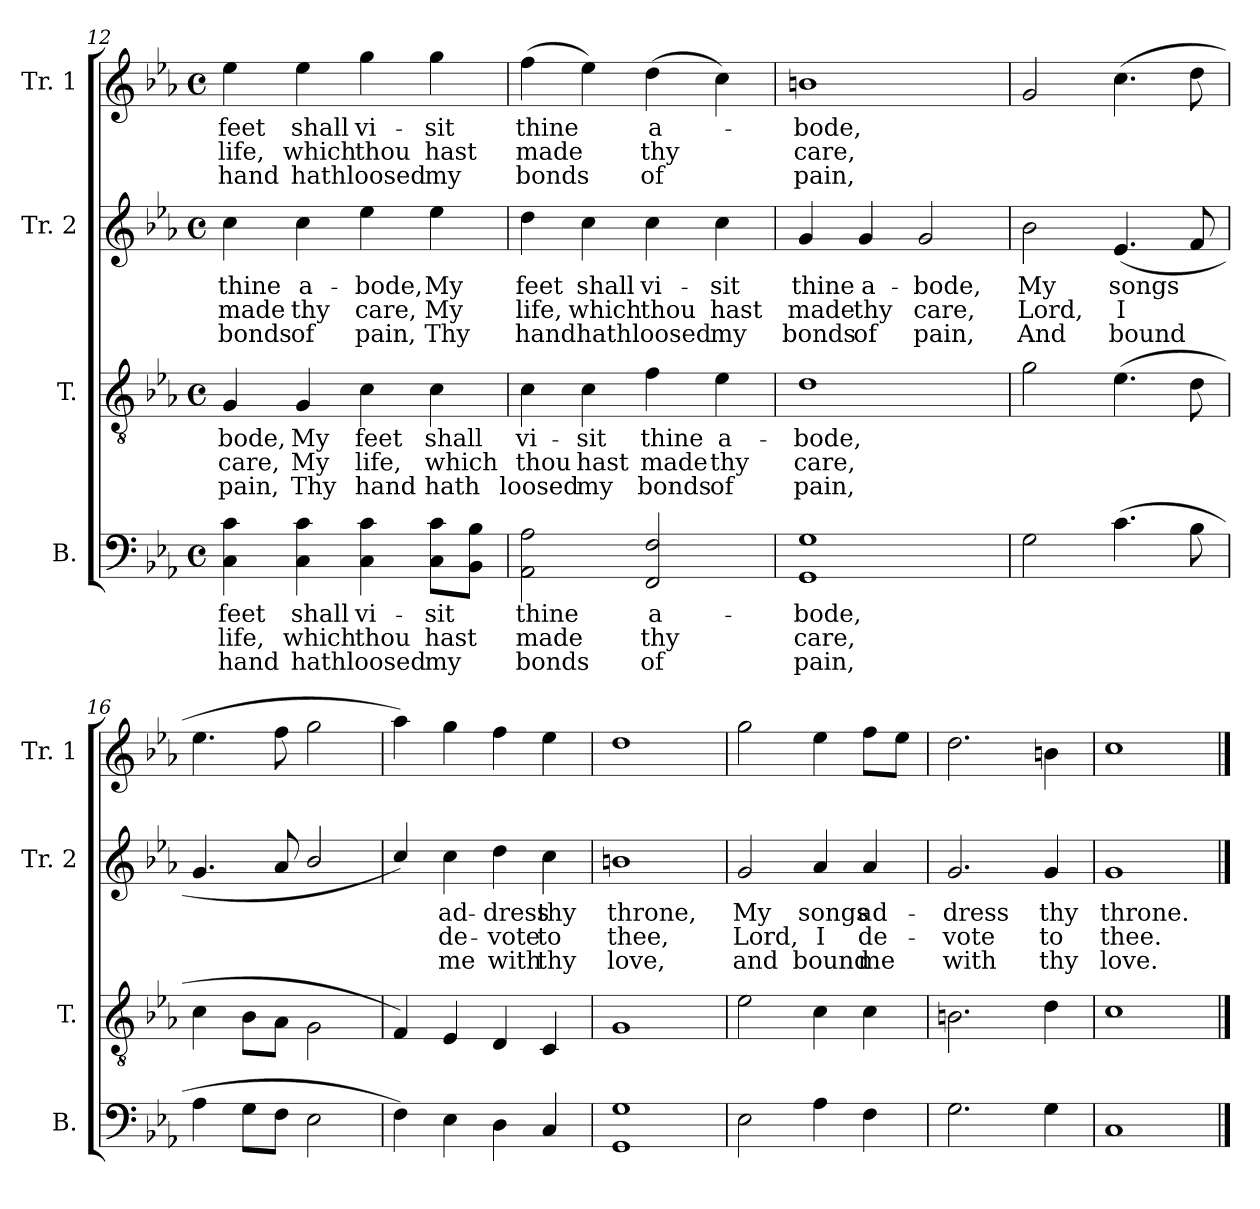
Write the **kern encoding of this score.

**kern	**text	**text	**text	**kern	**text	**text	**text	**kern	**text	**text	**text	**kern	**text	**text	**text
*part4	*part4	*part4	*part4	*part3	*part3	*part3	*part3	*part2	*part2	*part2	*part2	*part1	*part1	*part1	*part1
*staff4	*staff4	*staff4	*staff4	*staff3	*staff3	*staff3	*staff3	*staff2	*staff2	*staff2	*staff2	*staff1	*staff1	*staff1	*staff1
*I"B.	*	*	*	*I"T.	*	*	*	*I"Tr. 2	*	*	*	*I"Tr. 1	*	*	*
*I'B.	*	*	*	*I'T.	*	*	*	*I'Tr. 2	*	*	*	*I'Tr. 1	*	*	*
*clefF4	*	*	*	*clefGv2	*	*	*	*clefG2	*	*	*	*clefG2	*	*	*
*k[b-e-a-]	*	*	*	*k[b-e-a-]	*	*	*	*k[b-e-a-]	*	*	*	*k[b-e-a-]	*	*	*
*M4/4	*	*	*	*M4/4	*	*	*	*M4/4	*	*	*	*M4/4	*	*	*
*met(c)	*	*	*	*met(c)	*	*	*	*met(c)	*	*	*	*met(c)	*	*	*
=12	=12	=12	=12	=12	=12	=12	=12	=12	=12	=12	=12	=12	=12	=12	=12
!	!LO:LY:b	!LO:LY:b	!LO:LY:b	!	!LO:LY:b	!LO:LY:b	!LO:LY:b	!	!LO:LY:b	!LO:LY:b	!LO:LY:b	!	!LO:LY:b	!LO:LY:b	!LO:LY:b
4C\ 4c\	feet	life,	hand	4G/	-bode,	care,	pain,	4cc\	thine	made	bonds	4ee-\	feet	life,	hand
!	!LO:LY:b	!LO:LY:b	!LO:LY:b	!	!LO:LY:b	!LO:LY:b	!LO:LY:b	!	!LO:LY:b	!LO:LY:b	!LO:LY:b	!	!LO:LY:b	!LO:LY:b	!LO:LY:b
4C\ 4c\	shall	which	hath	4G/	My	My	Thy	4cc\	a-	thy	of	4ee-\	shall	which	hath
!	!LO:LY:b	!LO:LY:b	!LO:LY:b	!	!LO:LY:b	!LO:LY:b	!LO:LY:b	!	!LO:LY:b	!LO:LY:b	!LO:LY:b	!	!LO:LY:b	!LO:LY:b	!LO:LY:b
4C\ 4c\	vi-	thou	loosed	4c\	feet	life,	hand	4ee-\	-bode,	care,	pain,	4gg\	vi-	thou	loosed
!	!LO:LY:b	!LO:LY:b	!LO:LY:b	!	!LO:LY:b	!LO:LY:b	!LO:LY:b	!	!LO:LY:b	!LO:LY:b	!LO:LY:b	!	!LO:LY:b	!LO:LY:b	!LO:LY:b
8C\ 8c\L	-sit	hast	my	4c\	shall	which	hath	4ee-\	My	My	Thy	4gg\	-sit	hast	my
8BB-\ 8B-\J	.	.	.	.	.	.	.	.	.	.	.	.	.	.	.
=13	=13	=13	=13	=13	=13	=13	=13	=13	=13	=13	=13	=13	=13	=13	=13
!	!LO:LY:b	!LO:LY:b	!LO:LY:b	!	!LO:LY:b	!LO:LY:b	!LO:LY:b	!	!LO:LY:b	!LO:LY:b	!LO:LY:b	!	!LO:LY:b	!LO:LY:b	!LO:LY:b
2AA-\ 2A-\	thine	made	bonds	4c\	vi-	thou	loosed	4dd\	feet	life,	hand	(4ff\	thine	made	bonds
!	!	!	!	!	!LO:LY:b	!LO:LY:b	!LO:LY:b	!	!LO:LY:b	!LO:LY:b	!LO:LY:b	!	!	!	!
.	.	.	.	4c\	-sit	hast	my	4cc\	shall	which	hath	4ee-\)	.	.	.
!	!LO:LY:b	!LO:LY:b	!LO:LY:b	!	!LO:LY:b	!LO:LY:b	!LO:LY:b	!	!LO:LY:b	!LO:LY:b	!LO:LY:b	!	!LO:LY:b	!LO:LY:b	!LO:LY:b
2FF/ 2F/	a-	thy	of	4f\	thine	made	bonds	4cc\	vi-	thou	loosed	(4dd\	a-	thy	of
!	!	!	!	!	!LO:LY:b	!LO:LY:b	!LO:LY:b	!	!LO:LY:b	!LO:LY:b	!LO:LY:b	!	!	!	!
.	.	.	.	4e-\	a-	thy	of	4cc\	-sit	hast	my	4cc\)	.	.	.
=14	=14	=14	=14	=14	=14	=14	=14	=14	=14	=14	=14	=14	=14	=14	=14
!	!LO:LY:b	!LO:LY:b	!LO:LY:b	!	!LO:LY:b	!LO:LY:b	!LO:LY:b	!	!LO:LY:b	!LO:LY:b	!LO:LY:b	!	!LO:LY:b	!LO:LY:b	!LO:LY:b
1GG 1G	-bode,	care,	pain,	1d	-bode,	care,	pain,	4g/	thine	made	bonds	1bn	-bode,	care,	pain,
!	!	!	!	!	!	!	!	!	!LO:LY:b	!LO:LY:b	!LO:LY:b	!	!	!	!
.	.	.	.	.	.	.	.	4g/	a-	thy	of	.	.	.	.
!	!	!	!	!	!	!	!	!	!LO:LY:b	!LO:LY:b	!LO:LY:b	!	!	!	!
.	.	.	.	.	.	.	.	2g/	-bode,	care,	pain,	.	.	.	.
=15	=15	=15	=15	=15	=15	=15	=15	=15	=15	=15	=15	=15	=15	=15	=15
!	!	!	!	!	!	!	!	!	!LO:LY:b	!LO:LY:b	!LO:LY:b	!	!	!	!
2G\	.	.	.	2g\	.	.	.	2b-\	My	Lord,	And	2g/	.	.	.
!	!	!	!	!	!	!	!	!	!LO:LY:b	!LO:LY:b	!LO:LY:b	!	!	!	!
(4.c\	.	.	.	(4.e-\	.	.	.	(4.e-/	songs	I	bound	(4.cc\	.	.	.
8B-\	.	.	.	8d\	.	.	.	8f/	.	.	.	8dd\	.	.	.
=16	=16	=16	=16	=16	=16	=16	=16	=16	=16	=16	=16	=16	=16	=16	=16
4A-\	.	.	.	4c\	.	.	.	4.g/	.	.	.	4.ee-\	.	.	.
8G\L	.	.	.	8B-\L	.	.	.	.	.	.	.	.	.	.	.
8F\J	.	.	.	8A-\J	.	.	.	8a-/	.	.	.	8ff\	.	.	.
2E-\	.	.	.	2G\	.	.	.	2b-/	.	.	.	2gg\	.	.	.
=17	=17	=17	=17	=17	=17	=17	=17	=17	=17	=17	=17	=17	=17	=17	=17
4F\)	.	.	.	4F/)	.	.	.	4cc/)	.	.	.	4aa-\)	.	.	.
!	!	!	!	!	!	!	!	!	!LO:LY:b	!LO:LY:b	!LO:LY:b	!	!	!	!
4E-\	.	.	.	4E-/	.	.	.	4cc\	ad-	de-	me	4gg\	.	.	.
!	!	!	!	!	!	!	!	!	!LO:LY:b	!LO:LY:b	!LO:LY:b	!	!	!	!
4D\	.	.	.	4D/	.	.	.	4dd\	-dress	-vote	with	4ff\	.	.	.
!	!	!	!	!	!	!	!	!	!LO:LY:b	!LO:LY:b	!LO:LY:b	!	!	!	!
4C/	.	.	.	4C/	.	.	.	4cc\	thy	to	thy	4ee-\	.	.	.
=18	=18	=18	=18	=18	=18	=18	=18	=18	=18	=18	=18	=18	=18	=18	=18
!	!	!	!	!	!	!	!	!	!LO:LY:b	!LO:LY:b	!LO:LY:b	!	!	!	!
1GG 1G	.	.	.	1G	.	.	.	1bn	throne,	thee,	love,	1dd	.	.	.
=19	=19	=19	=19	=19	=19	=19	=19	=19	=19	=19	=19	=19	=19	=19	=19
!	!	!	!	!	!	!	!	!	!LO:LY:b	!LO:LY:b	!LO:LY:b	!	!	!	!
2E-\	.	.	.	2e-\	.	.	.	2g/	My	Lord,	and	2gg\	.	.	.
!	!	!	!	!	!	!	!	!	!LO:LY:b	!LO:LY:b	!LO:LY:b	!	!	!	!
4A-\	.	.	.	4c\	.	.	.	4a-/	songs	I	bound	4ee-\	.	.	.
!	!	!	!	!	!	!	!	!	!LO:LY:b	!LO:LY:b	!LO:LY:b	!	!	!	!
4F\	.	.	.	4c\	.	.	.	4a-/	ad-	de-	me	8ff\L	.	.	.
.	.	.	.	.	.	.	.	.	.	.	.	8ee-\J	.	.	.
=20	=20	=20	=20	=20	=20	=20	=20	=20	=20	=20	=20	=20	=20	=20	=20
!	!	!	!	!	!	!	!	!	!LO:LY:b	!LO:LY:b	!LO:LY:b	!	!	!	!
2.G\	.	.	.	2.Bn\	.	.	.	2.g/	-dress	-vote	with	2.dd\	.	.	.
!	!	!	!	!	!	!	!	!	!LO:LY:b	!LO:LY:b	!LO:LY:b	!	!	!	!
4G\	.	.	.	4d\	.	.	.	4g/	thy	to	thy	4bn\	.	.	.
=21	=21	=21	=21	=21	=21	=21	=21	=21	=21	=21	=21	=21	=21	=21	=21
!	!	!	!	!	!	!	!	!	!LO:LY:b	!LO:LY:b	!LO:LY:b	!	!	!	!
1C	.	.	.	1c	.	.	.	1g	throne.	thee.	love.	1cc	.	.	.
==	==	==	==	==	==	==	==	==	==	==	==	==	==	==	==
*-	*-	*-	*-	*-	*-	*-	*-	*-	*-	*-	*-	*-	*-	*-	*-
